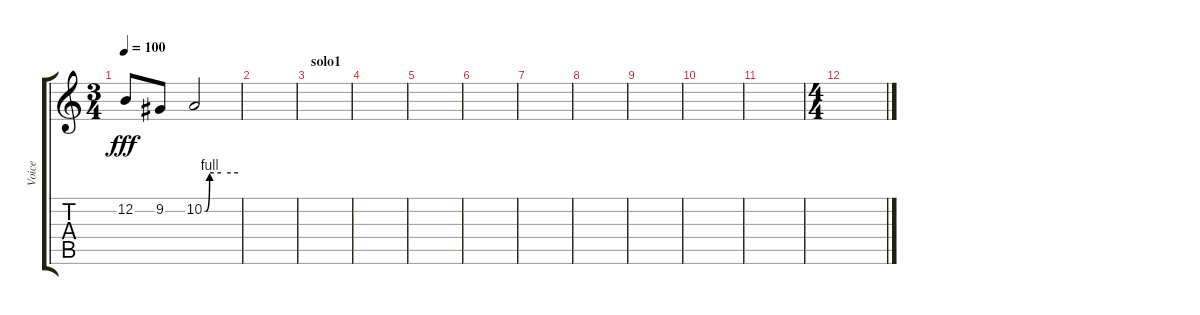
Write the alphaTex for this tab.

\track ("Voice" "Voice") {instrument trombone}
\staff {score tabs}
\tuning (E4 B3 G3 D3 A2 E2) {hide}
\ts (3 4)
\tempo 100
\clef g2
\ks c
12.2.8{dy fff} 9.2.8 10.2{be (custom 0 0 3 0 10 4 30 4 60 4)}.2 |
|
\section ("" "solo1")
|
|
|
|
|
|
|
|
|
\ts (4 4)
